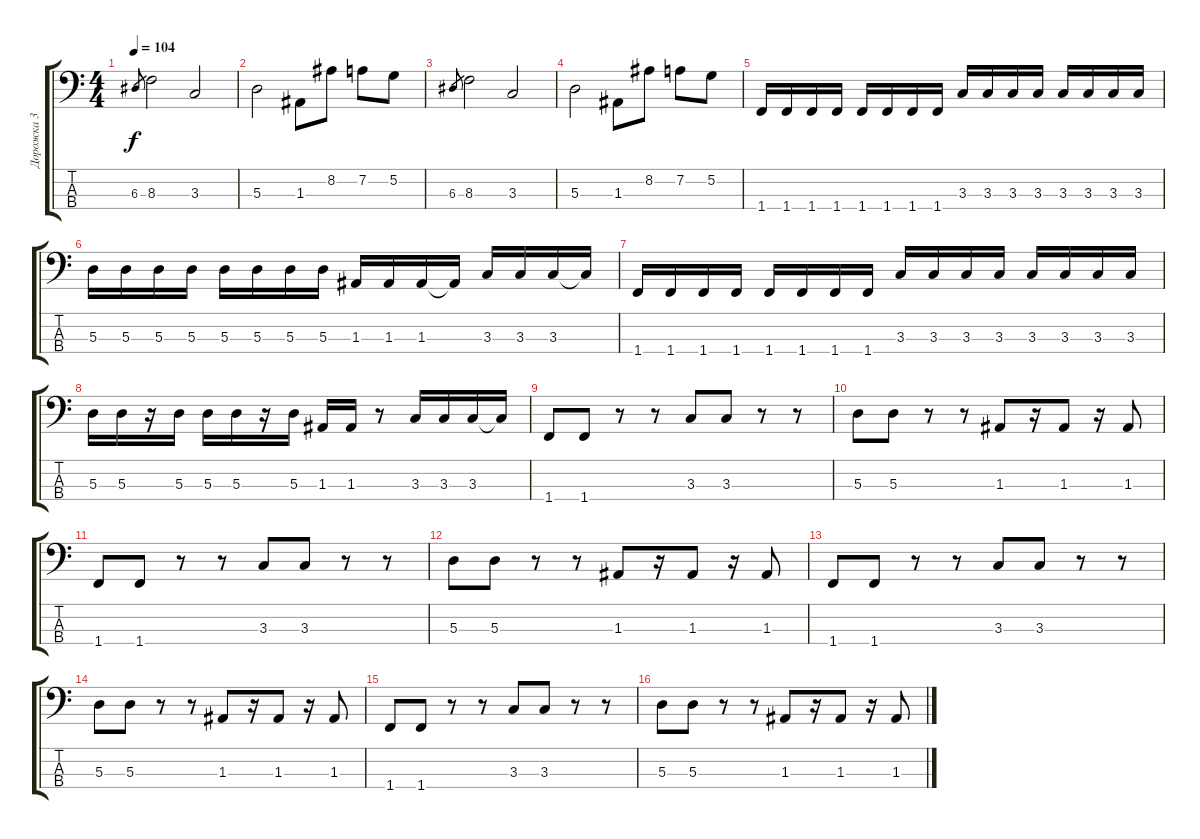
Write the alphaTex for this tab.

\track ("Дорожка 3" "Дорожка 3") {instrument slapbass1}
\staff {score tabs}
\tuning (G2 D2 A1 E1) {hide}
\ts (4 4)
\tempo 104
\clef f4
\ks c
6.3.8{gr dy f} 8.3.2 3.3.2 |
5.3.2 1.3.8 8.2.8 7.2.8 5.2.8 |
6.3.8{gr} 8.3.2 3.3.2 |
5.3.2 1.3.8 8.2.8 7.2.8 5.2.8 |
1.4.16 1.4.16 1.4.16 1.4.16 1.4.16 1.4.16 1.4.16 1.4.16 3.3.16 3.3.16 3.3.16 3.3.16 3.3.16 3.3.16 3.3.16 3.3.16 |
5.3.16 5.3.16 5.3.16 5.3.16 5.3.16 5.3.16 5.3.16 5.3.16 1.3.16 1.3.16 1.3.16 1.3{t}.16 3.3.16 3.3.16 3.3.16 3.3{t}.16 |
1.4.16 1.4.16 1.4.16 1.4.16 1.4.16 1.4.16 1.4.16 1.4.16 3.3.16 3.3.16 3.3.16 3.3.16 3.3.16 3.3.16 3.3.16 3.3.16 |
5.3.16 5.3.16 r.16 5.3.16 5.3.16 5.3.16 r.16 5.3.16 1.3.16 1.3.16 r.8 3.3.16 3.3.16 3.3.16 3.3{t}.16 |
1.4.8 1.4.8 r.8 r.8 3.3.8 3.3.8 r.8 r.8 |
5.3.8 5.3.8 r.8 r.8 1.3.8 r.16 1.3.8 r.16 1.3.8 |
1.4.8 1.4.8 r.8 r.8 3.3.8 3.3.8 r.8 r.8 |
5.3.8 5.3.8 r.8 r.8 1.3.8 r.16 1.3.8 r.16 1.3.8 |
1.4.8 1.4.8 r.8 r.8 3.3.8 3.3.8 r.8 r.8 |
5.3.8 5.3.8 r.8 r.8 1.3.8 r.16 1.3.8 r.16 1.3.8 |
1.4.8 1.4.8 r.8 r.8 3.3.8 3.3.8 r.8 r.8 |
5.3.8 5.3.8 r.8 r.8 1.3.8 r.16 1.3.8 r.16 1.3.8
